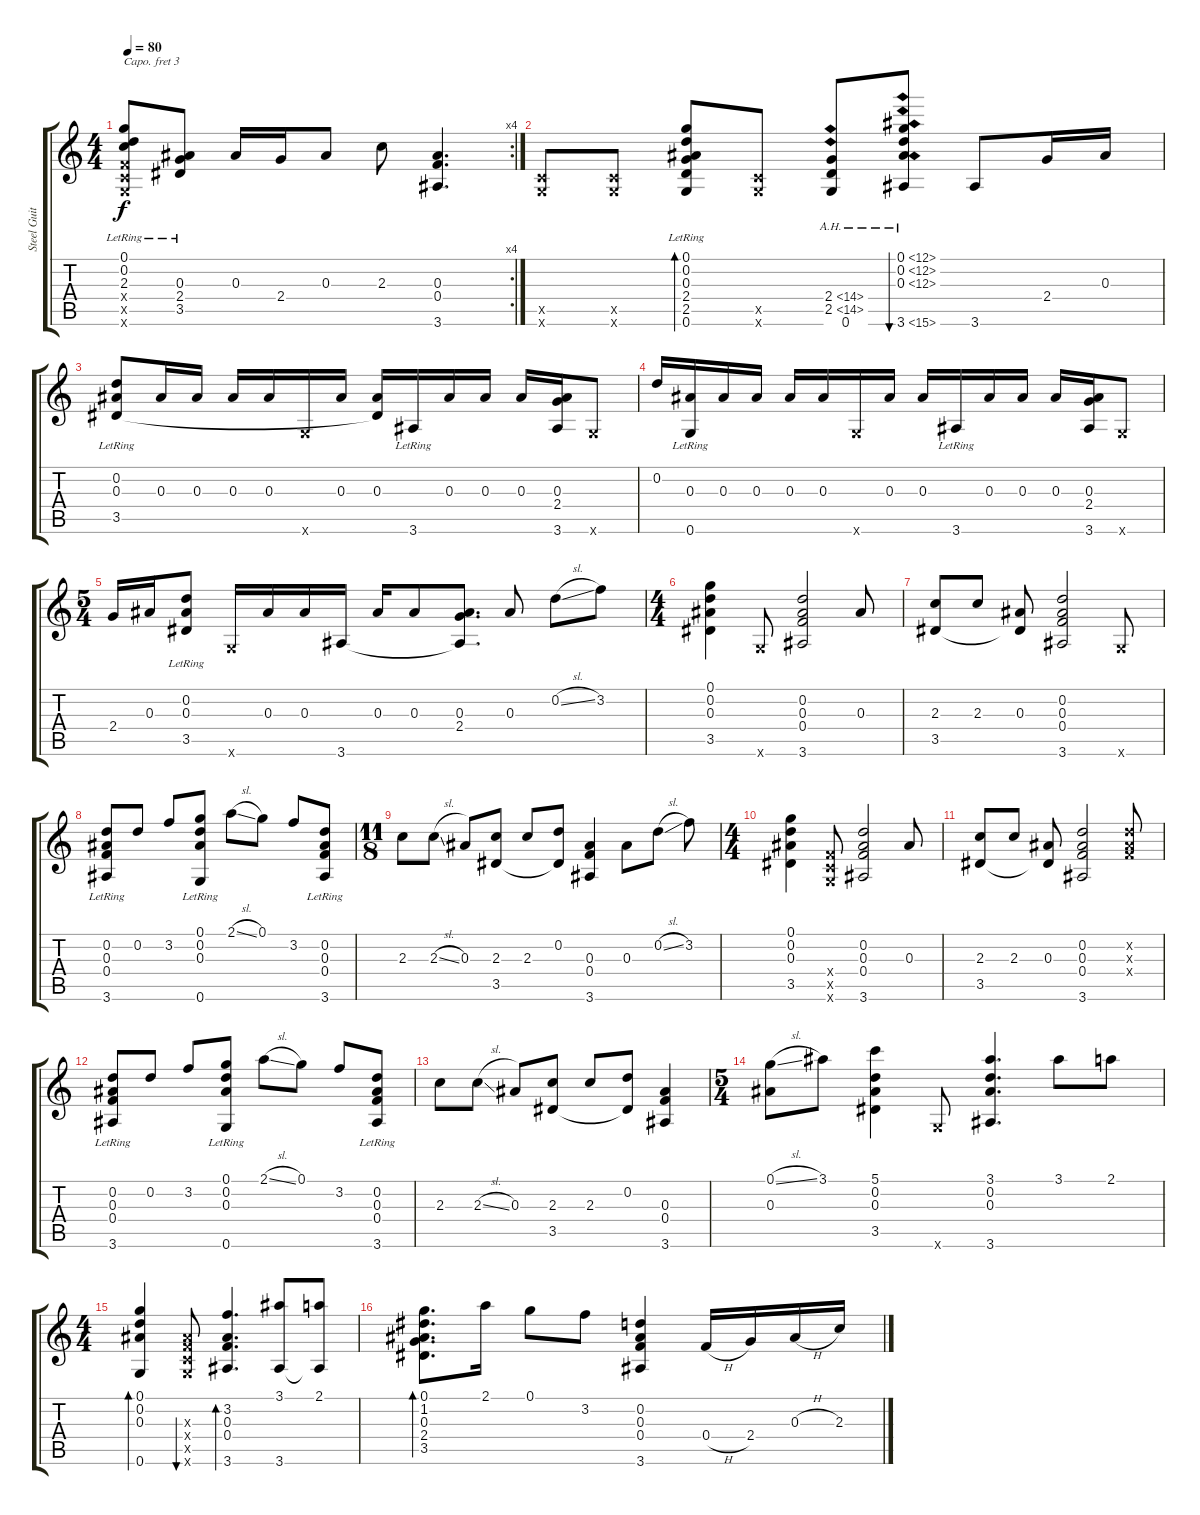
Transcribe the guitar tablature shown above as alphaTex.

\track ("Steel Guitar" "Steel Guit") {instrument acousticguitarsteel}
\staff {score tabs}
\capo 3
\tuning (E4 B3 G3 D3 A2 E2) {hide}
\rc 4
\ts (4 4)
\tempo 80
\clef g2
\ks c
(0.1{lr} 0.2{lr} 2.3{lr} 0.4{x} 0.5{x} 0.6{x}).8{dy f} (0.3{lr} 2.4{lr} 3.5{lr}).8 0.3.16 2.4.16 0.3.8 2.3.8 (0.3 0.4 3.6).4{d} |
(0.5{x} 0.6{x}).8 (0.5{x} 0.6{x}).8 (0.1{lr} 0.2{lr} 0.3{lr} 2.4{lr} 2.5{lr} 0.6{lr}).8{bd 240} (0.5{x} 0.6{x}).8 (2.4{ah 12} 2.5{ah 12} 0.6).8 (0.1{ah 12} 0.2{ah 12} 0.3{ah 12} 3.6{ah 12}).8{bu 240} 3.6.8 2.4.16 0.3.16 |
(0.2{lr} 0.3 3.5).8 0.3.16 0.3.16 0.3.16 0.3.16 0.6{x}.16 0.3.16 (0.3 3.5{t}).16 3.6{lr}.16 0.3.16 0.3.16 0.3.16 (0.3 2.4 3.6).16 0.6{x}.8 |
0.2.16 (0.3 0.6{lr}).16 0.3.16 0.3.16 0.3.16 0.3.16 0.6{x}.16 0.3.16 0.3.16 3.6{lr}.16 0.3.16 0.3.16 0.3.16 (0.3 2.4 3.6).16 0.6{x}.8 |
\ts (5 4)
2.4.16 0.3.16 (0.2{lr} 0.3 3.5).8 0.6{x}.16 0.3.16 0.3.16 3.6.16 0.3.16 0.3.8 (0.3 2.4 3.6{t}).8{d} 0.3.8 0.2{sl}.8 3.2.8 |
\ts (4 4)
(0.1 0.2 0.3 3.5).4 0.6{x}.8 (0.2 0.3 0.4 3.6).2 0.3.8 |
(2.3 3.5).8 2.3.8 (0.3 3.5{t}).8 (0.2 0.3 0.4 3.6).2 0.6{x}.8 |
(0.2{lr} 0.3{lr} 0.4{lr} 3.6{lr}).8 0.2.8 3.2.8 (0.1{lr} 0.2{lr} 0.3{lr} 0.6{lr}).8 2.1{sl}.8 0.1.8 3.2.8 (0.2{lr} 0.3{lr} 0.4{lr} 3.6{lr}).8 |
\ts (11 8)
2.3.8 2.3{sl}.8 0.3.8 (2.3 3.5).8 2.3.8 (0.2 3.5{t}).8 (0.3 0.4 3.6).4 0.3.8 0.2{sl}.8 3.2.8 |
\ts (4 4)
(0.1 0.2 0.3 3.5).4 (0.4{x} 0.5{x} 0.6{x}).8 (0.2 0.3 0.4 3.6).2 0.3.8 |
(2.3 3.5).8 2.3.8 (0.3 3.5{t}).8 (0.2 0.3 0.4 3.6).2 (0.2{x} 0.3{x} 0.4{x}).8 |
(0.2{lr} 0.3{lr} 0.4{lr} 3.6{lr}).8 0.2.8 3.2.8 (0.1{lr} 0.2{lr} 0.3{lr} 0.6{lr}).8 2.1{sl}.8 0.1.8 3.2.8 (0.2{lr} 0.3{lr} 0.4{lr} 3.6{lr}).8 |
2.3.8 2.3{sl}.8 0.3.8 (2.3 3.5).8 2.3.8 (0.2 3.5{t}).8 (0.3 0.4 3.6).4 |
\ts (5 4)
(0.1{sl} 0.3).8 3.1.8 (5.1 0.2 0.3 3.5).4 0.6{x}.8 (3.1 0.2 0.3 3.6).4{d} 3.1.8 2.1.8 |
\ts (4 4)
(0.1 0.2 0.3 0.6).4{bd 30} (0.3{x} 0.4{x} 0.5{x} 0.6{x}).8{bu 60} (3.2 0.3 0.4 3.6).4{d bd 60} (3.1 3.6).8 (2.1 3.6{t}).8 |
(0.1 1.2 0.3 2.4 3.5).8{d bd 30} 2.1.16 0.1.8 3.2.8 (0.2 0.3 0.4 3.6).4 0.4{h}.16 2.4.16 0.3{h}.16 2.3.16
